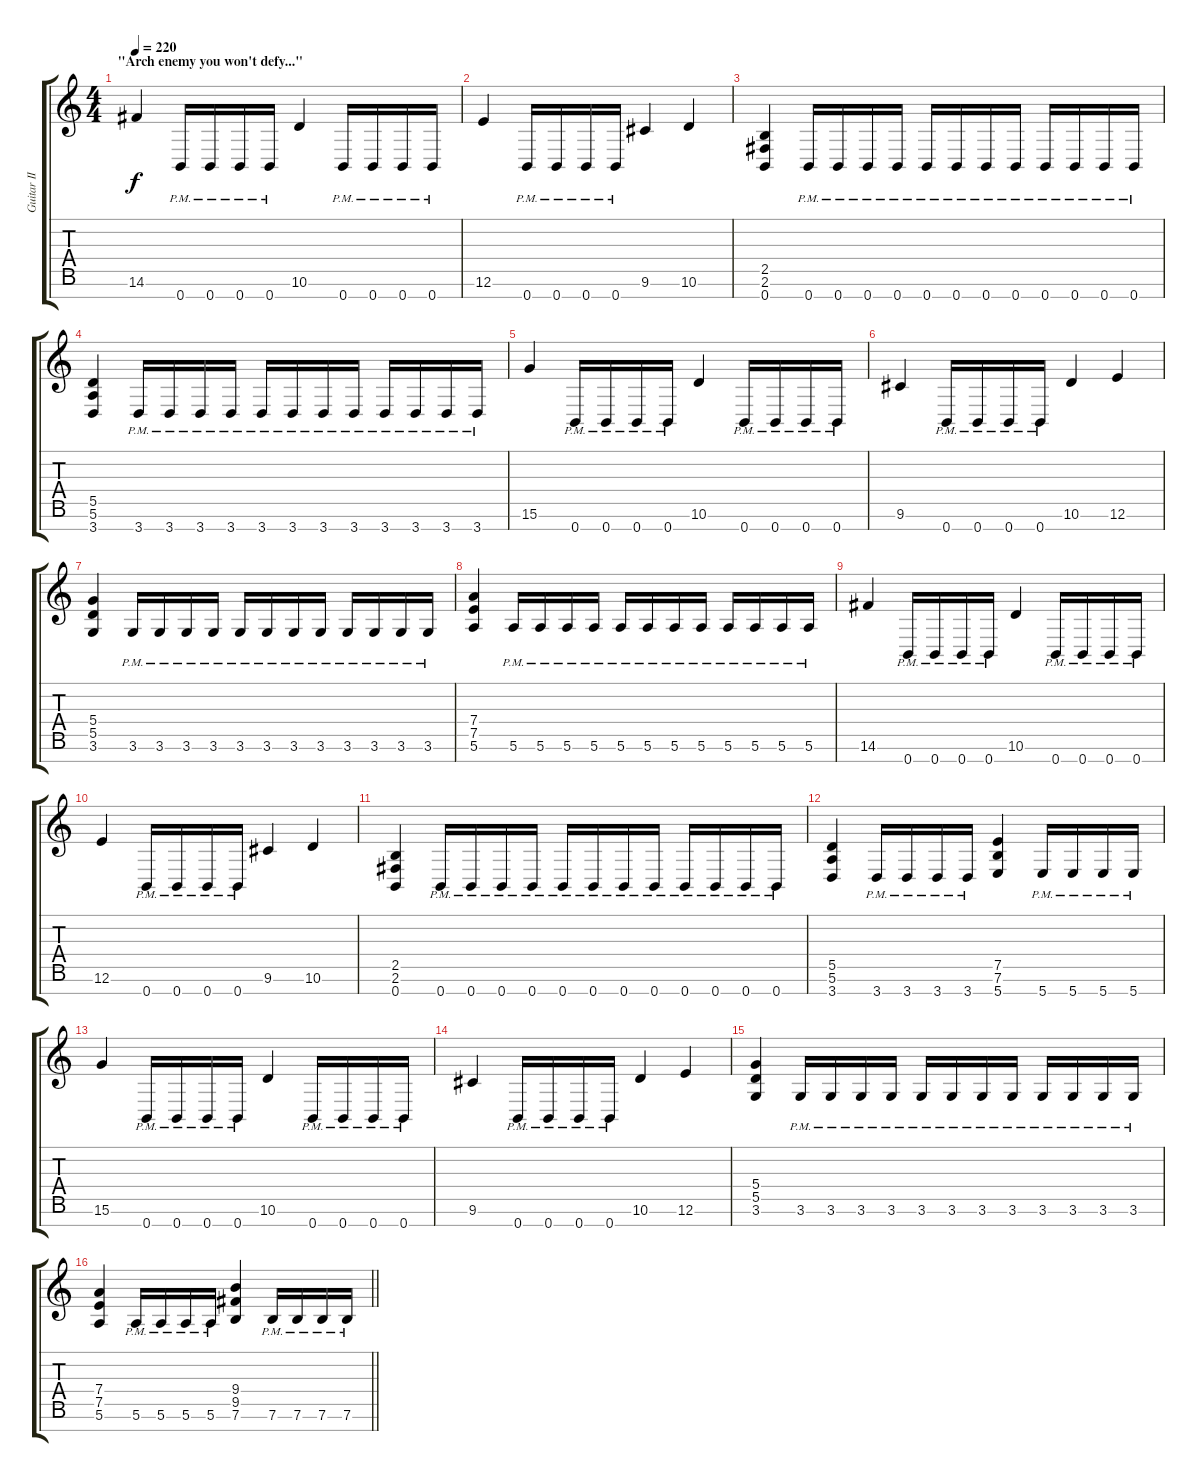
\track ("Guitar II" "Guitar II") {instrument distortionguitar}
\staff {score tabs}
\tuning (E4 B3 G3 D3 A2 E2 B1) {hide}
\ts (4 4)
\section ("" "\"Arch enemy you won't defy...\"")
\tempo 220
\clef g2
\ks c
14.6.4{dy f} 0.7{pm}.16 0.7{pm}.16 0.7{pm}.16 0.7{pm}.16 10.6.4 0.7{pm}.16 0.7{pm}.16 0.7{pm}.16 0.7{pm}.16 |
12.6.4 0.7{pm}.16 0.7{pm}.16 0.7{pm}.16 0.7{pm}.16 9.6.4 10.6.4 |
(2.5 2.6 0.7).4 0.7{pm}.16 0.7{pm}.16 0.7{pm}.16 0.7{pm}.16 0.7{pm}.16 0.7{pm}.16 0.7{pm}.16 0.7{pm}.16 0.7{pm}.16 0.7{pm}.16 0.7{pm}.16 0.7{pm}.16 |
(5.5 5.6 3.7).4 3.7{pm}.16 3.7{pm}.16 3.7{pm}.16 3.7{pm}.16 3.7{pm}.16 3.7{pm}.16 3.7{pm}.16 3.7{pm}.16 3.7{pm}.16 3.7{pm}.16 3.7{pm}.16 3.7{pm}.16 |
15.6.4 0.7{pm}.16 0.7{pm}.16 0.7{pm}.16 0.7{pm}.16 10.6.4 0.7{pm}.16 0.7{pm}.16 0.7{pm}.16 0.7{pm}.16 |
9.6.4 0.7{pm}.16 0.7{pm}.16 0.7{pm}.16 0.7{pm}.16 10.6.4 12.6.4 |
(5.4 5.5 3.6).4 3.6{pm}.16 3.6{pm}.16 3.6{pm}.16 3.6{pm}.16 3.6{pm}.16 3.6{pm}.16 3.6{pm}.16 3.6{pm}.16 3.6{pm}.16 3.6{pm}.16 3.6{pm}.16 3.6{pm}.16 |
(7.4 7.5 5.6).4 5.6{pm}.16 5.6{pm}.16 5.6{pm}.16 5.6{pm}.16 5.6{pm}.16 5.6{pm}.16 5.6{pm}.16 5.6{pm}.16 5.6{pm}.16 5.6{pm}.16 5.6{pm}.16 5.6{pm}.16 |
14.6.4 0.7{pm}.16 0.7{pm}.16 0.7{pm}.16 0.7{pm}.16 10.6.4 0.7{pm}.16 0.7{pm}.16 0.7{pm}.16 0.7{pm}.16 |
12.6.4 0.7{pm}.16 0.7{pm}.16 0.7{pm}.16 0.7{pm}.16 9.6.4 10.6.4 |
(2.5 2.6 0.7).4 0.7{pm}.16 0.7{pm}.16 0.7{pm}.16 0.7{pm}.16 0.7{pm}.16 0.7{pm}.16 0.7{pm}.16 0.7{pm}.16 0.7{pm}.16 0.7{pm}.16 0.7{pm}.16 0.7{pm}.16 |
(5.5 5.6 3.7).4 3.7{pm}.16 3.7{pm}.16 3.7{pm}.16 3.7{pm}.16 (7.5 7.6 5.7).4 5.7{pm}.16 5.7{pm}.16 5.7{pm}.16 5.7{pm}.16 |
15.6.4 0.7{pm}.16 0.7{pm}.16 0.7{pm}.16 0.7{pm}.16 10.6.4 0.7{pm}.16 0.7{pm}.16 0.7{pm}.16 0.7{pm}.16 |
9.6.4 0.7{pm}.16 0.7{pm}.16 0.7{pm}.16 0.7{pm}.16 10.6.4 12.6.4 |
(5.4 5.5 3.6).4 3.6{pm}.16 3.6{pm}.16 3.6{pm}.16 3.6{pm}.16 3.6{pm}.16 3.6{pm}.16 3.6{pm}.16 3.6{pm}.16 3.6{pm}.16 3.6{pm}.16 3.6{pm}.16 3.6{pm}.16 |
\barLineRight lightlight
(7.4 7.5 5.6).4 5.6{pm}.16 5.6{pm}.16 5.6{pm}.16 5.6{pm}.16 (9.4 9.5 7.6).4 7.6{pm}.16 7.6{pm}.16 7.6{pm}.16 7.6{pm}.16
